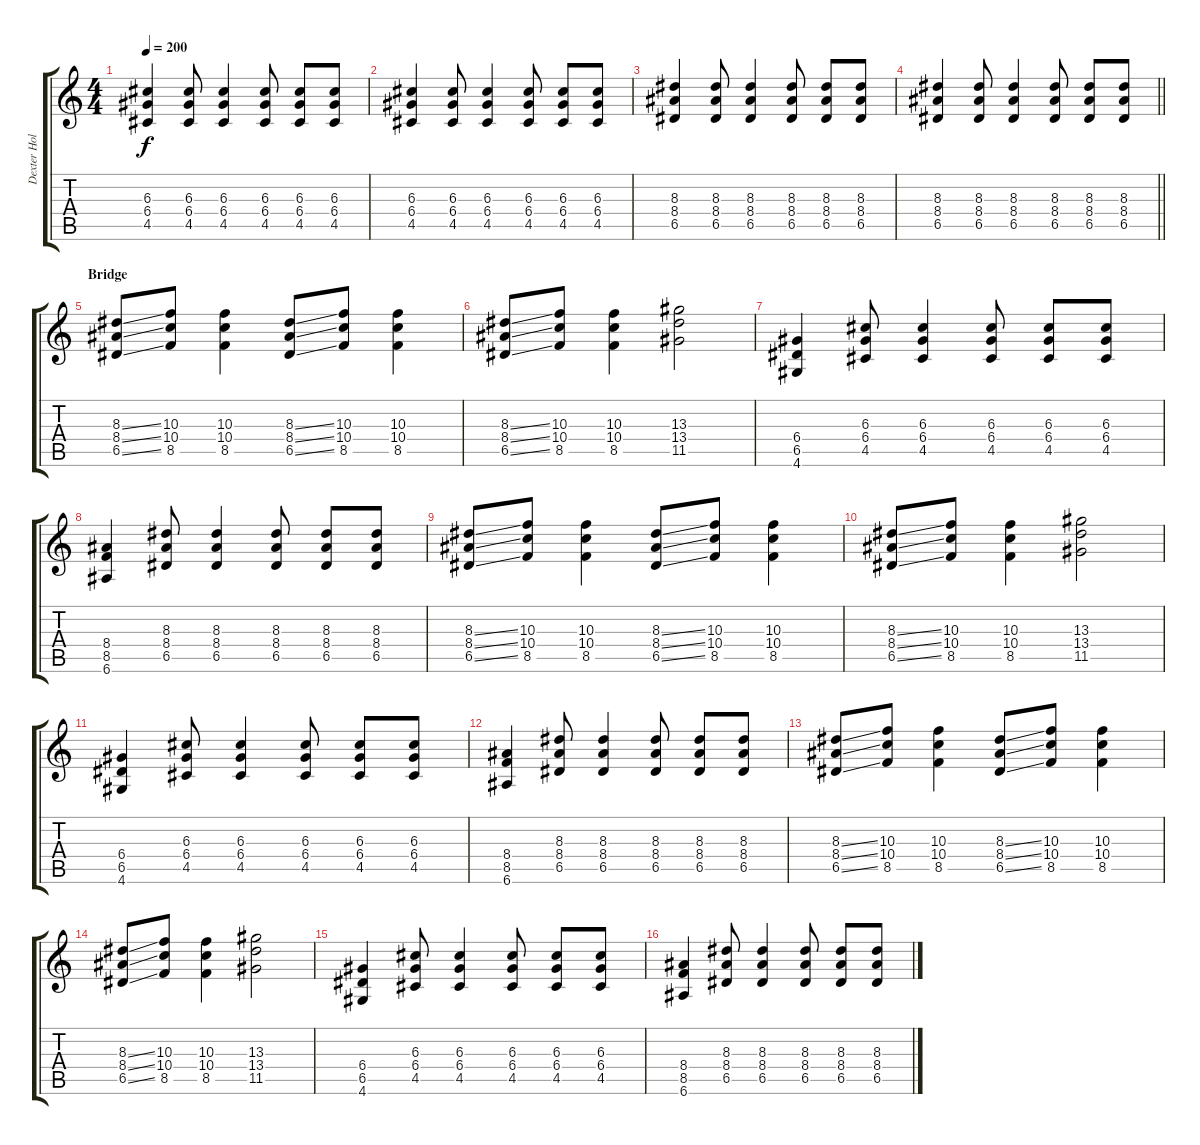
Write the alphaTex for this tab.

\track ("Dexter Holland" "Dexter Hol") {instrument distortionguitar}
\staff {score tabs}
\tuning (E4 B3 G3 D3 A2 E2) {hide}
\ts (4 4)
\tempo 200
\clef g2
\ks c
(6.3 6.4 4.5).4{dy f} (6.3 6.4 4.5).8 (6.3 6.4 4.5).4 (6.3 6.4 4.5).8 (6.3 6.4 4.5).8 (6.3 6.4 4.5).8 |
(6.3 6.4 4.5).4 (6.3 6.4 4.5).8 (6.3 6.4 4.5).4 (6.3 6.4 4.5).8 (6.3 6.4 4.5).8 (6.3 6.4 4.5).8 |
(8.3 8.4 6.5).4 (8.3 8.4 6.5).8 (8.3 8.4 6.5).4 (8.3 8.4 6.5).8 (8.3 8.4 6.5).8 (8.3 8.4 6.5).8 |
\barLineRight lightlight
(8.3 8.4 6.5).4 (8.3 8.4 6.5).8 (8.3 8.4 6.5).4 (8.3 8.4 6.5).8 (8.3 8.4 6.5).8 (8.3 8.4 6.5).8 |
\section ("" "Bridge")
(8.3{ss} 8.4{ss} 6.5{ss}).8 (10.3 10.4 8.5).8 (10.3 10.4 8.5).4 (8.3{ss} 8.4{ss} 6.5{ss}).8 (10.3 10.4 8.5).8 (10.3 10.4 8.5).4 |
(8.3{ss} 8.4{ss} 6.5{ss}).8 (10.3 10.4 8.5).8 (10.3 10.4 8.5).4 (13.3 13.4 11.5).2 |
(6.4 6.5 4.6).4 (6.3 6.4 4.5).8 (6.3 6.4 4.5).4 (6.3 6.4 4.5).8 (6.3 6.4 4.5).8 (6.3 6.4 4.5).8 |
(8.4 8.5 6.6).4 (8.3 8.4 6.5).8 (8.3 8.4 6.5).4 (8.3 8.4 6.5).8 (8.3 8.4 6.5).8 (8.3 8.4 6.5).8 |
(8.3{ss} 8.4{ss} 6.5{ss}).8 (10.3 10.4 8.5).8 (10.3 10.4 8.5).4 (8.3{ss} 8.4{ss} 6.5{ss}).8 (10.3 10.4 8.5).8 (10.3 10.4 8.5).4 |
(8.3{ss} 8.4{ss} 6.5{ss}).8 (10.3 10.4 8.5).8 (10.3 10.4 8.5).4 (13.3 13.4 11.5).2 |
(6.4 6.5 4.6).4 (6.3 6.4 4.5).8 (6.3 6.4 4.5).4 (6.3 6.4 4.5).8 (6.3 6.4 4.5).8 (6.3 6.4 4.5).8 |
(8.4 8.5 6.6).4 (8.3 8.4 6.5).8 (8.3 8.4 6.5).4 (8.3 8.4 6.5).8 (8.3 8.4 6.5).8 (8.3 8.4 6.5).8 |
(8.3{ss} 8.4{ss} 6.5{ss}).8 (10.3 10.4 8.5).8 (10.3 10.4 8.5).4 (8.3{ss} 8.4{ss} 6.5{ss}).8 (10.3 10.4 8.5).8 (10.3 10.4 8.5).4 |
(8.3{ss} 8.4{ss} 6.5{ss}).8 (10.3 10.4 8.5).8 (10.3 10.4 8.5).4 (13.3 13.4 11.5).2 |
(6.4 6.5 4.6).4 (6.3 6.4 4.5).8 (6.3 6.4 4.5).4 (6.3 6.4 4.5).8 (6.3 6.4 4.5).8 (6.3 6.4 4.5).8 |
(8.4 8.5 6.6).4 (8.3 8.4 6.5).8 (8.3 8.4 6.5).4 (8.3 8.4 6.5).8 (8.3 8.4 6.5).8 (8.3 8.4 6.5).8
